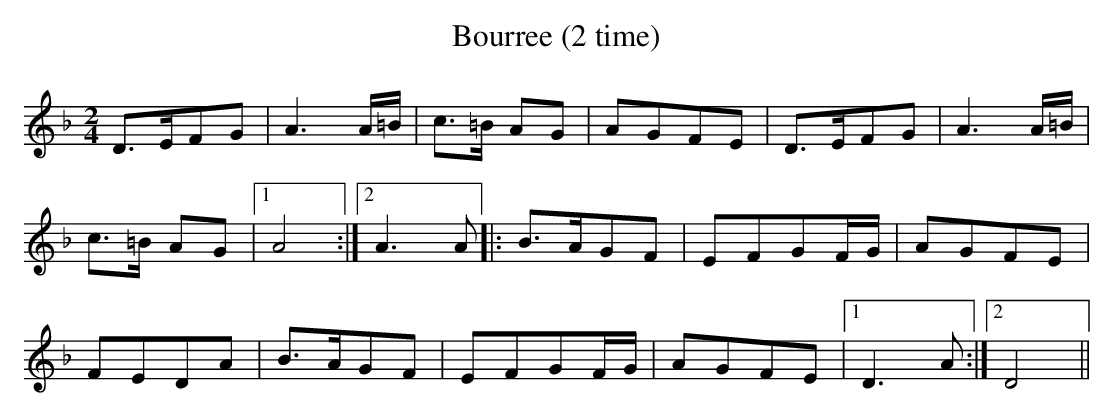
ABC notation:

X:1
T:Bourree (2 time)
L:1/8
M:2/4
K:Dm
D>EFG | A3A/=B/ | c>=B AG | AGFE | D>EFG | A3A/=B/ |
c>=B AG |1 A4 :|2 A3A |: B>AGF | EFGF/G/ | AGFE |
FEDA | B>AGF | EFGF/G/ | AGFE |1 D3A :|2 D4 ||
